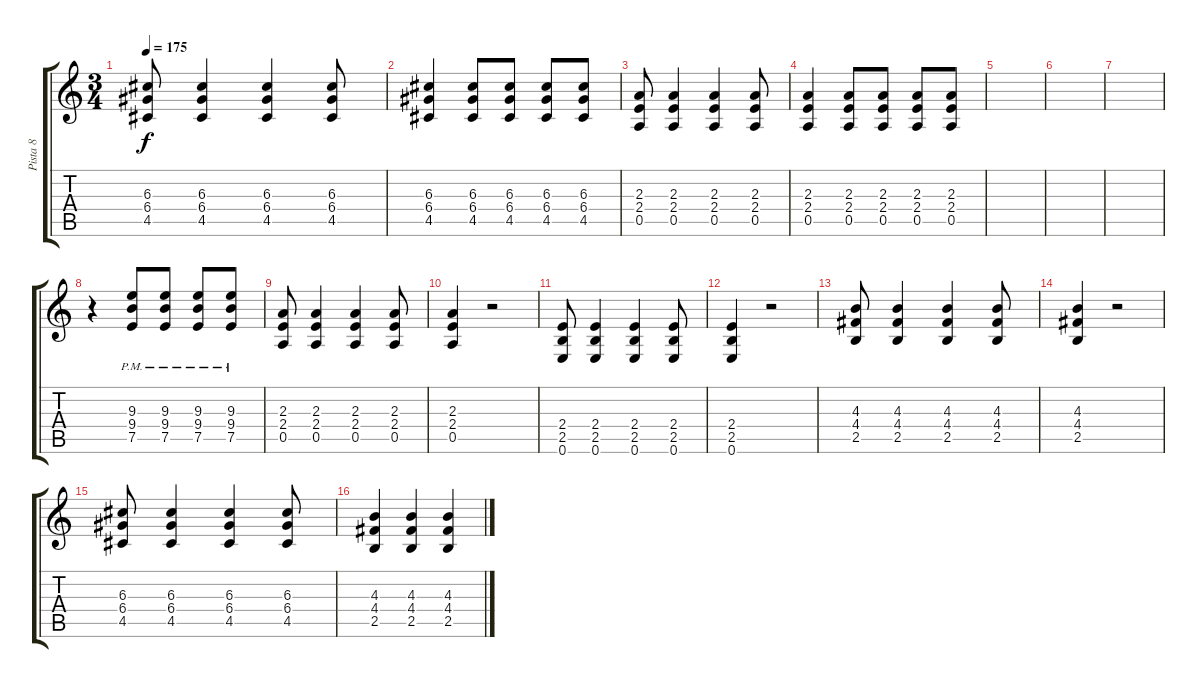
\track ("Pista 8" "Pista 8") {instrument overdrivenguitar}
\staff {score tabs}
\tuning (E4 B3 G3 D3 A2 E2) {hide}
\ts (3 4)
\tempo 175
\clef g2
\ks c
(6.3 6.4 4.5).8{dy f} (6.3 6.4 4.5).4 (6.3 6.4 4.5).4 (6.3 6.4 4.5).8 |
(6.3 6.4 4.5).4 (6.3 6.4 4.5).8 (6.3 6.4 4.5).8 (6.3 6.4 4.5).8 (6.3 6.4 4.5).8 |
(2.3 2.4 0.5).8 (2.3 2.4 0.5).4 (2.3 2.4 0.5).4 (2.3 2.4 0.5).8 |
(2.3 2.4 0.5).4 (2.3 2.4 0.5).8 (2.3 2.4 0.5).8 (2.3 2.4 0.5).8 (2.3 2.4 0.5).8 |
|
|
|
r.4 (9.3{pm} 9.4{pm} 7.5{pm}).8 (9.3{pm} 9.4{pm} 7.5{pm}).8 (9.3{pm} 9.4{pm} 7.5{pm}).8 (9.3{pm} 9.4{pm} 7.5{pm}).8 |
(2.3 2.4 0.5).8 (2.3 2.4 0.5).4 (2.3 2.4 0.5).4 (2.3 2.4 0.5).8 |
(2.3 2.4 0.5).4 r.2 |
(2.4 2.5 0.6).8 (2.4 2.5 0.6).4 (2.4 2.5 0.6).4 (2.4 2.5 0.6).8 |
(2.4 2.5 0.6).4 r.2 |
(4.3 4.4 2.5).8 (4.3 4.4 2.5).4 (4.3 4.4 2.5).4 (4.3 4.4 2.5).8 |
(4.3 4.4 2.5).4 r.2 |
(6.3 6.4 4.5).8 (6.3 6.4 4.5).4 (6.3 6.4 4.5).4 (6.3 6.4 4.5).8 |
(4.3 4.4 2.5).4 (4.3 4.4 2.5).4 (4.3 4.4 2.5).4
